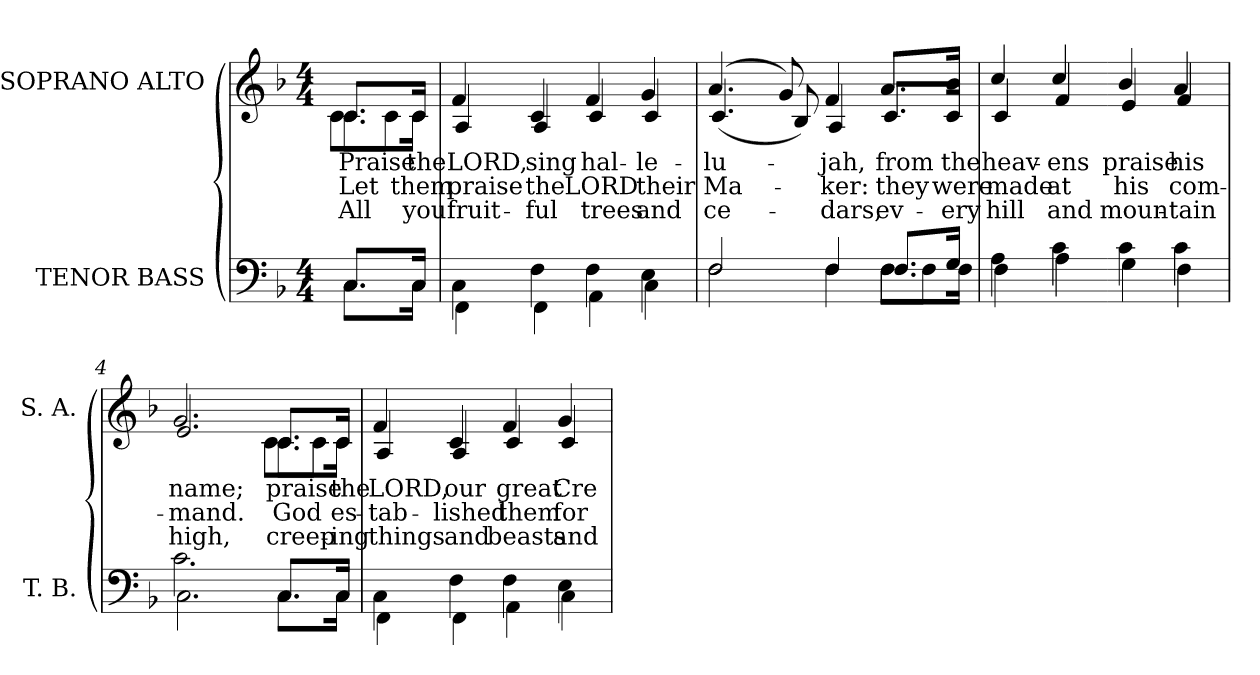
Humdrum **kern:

**kern	**kern	**text	**text	**text
*part2	*part1	*part1	*part1	*part1
*staff2	*staff1	*staff1	*staff1	*staff1
*I"TENOR BASS	*I"SOPRANO ALTO	*	*	*
*I'T. B.	*I'S. A.	*	*	*
!!LO:PB:g=z
*clefF4	*clefG2	*	*	*
*k[b-]	*k[b-]	*	*	*
*F:	*F:	*	*	*
*M4/4	*M4/4	*	*	*
=	=	=	=	=
*^	*	*	*	*
!	!	!LO:TX:b:cj:t=1	!	!	!
!	!	!LO:TX:b:cj:t=2	!	!	!
!	!	!LO:TX:b:cj:t=3	!	!	!
!	!	!	!LO:LY:b:color=#000000	!LO:LY:b:color=#000000	!LO:LY:b:color=#000000
*	*	*^	*	*	*
*	*	*	*^	*	*	*
8.Ci/L	8.Ci\L	8.ci/L	8.ci\L	8ci\L	Praise	Let	All
.	.	.	.	8ci\J	.	.	.
!	!	!	!	!	!LO:LY:b:color=#000000	!LO:LY:b:color=#000000	!LO:LY:b:color=#000000
16Ci/Jk	16Ci\Jk	16ci/Jk	16ci\Jk	.	the	them	you
*	*	*v	*v	*v	*	*	*
=	=	=	=	=	=
*	*	*^	*	*	*
!	!	!	!	!LO:LY:b:color=#000000	!LO:LY:b:color=#000000	!LO:LY:b:color=#000000
4Ci\	4FFi\	4fi/	4Ai/	LORD,	praise	fruit-
!	!	!	!	!LO:LY:b:color=#000000	!LO:LY:b:color=#000000	!LO:LY:b:color=#000000
4Fi\	4FFi\	4ci/	4Ai/	sing	the	-ful
!	!	!	!	!LO:LY:b:color=#000000	!LO:LY:b:color=#000000	!LO:LY:b:color=#000000
4Fi\	4AAi\	4fi/	4ci/	hal-	LORD	trees
!	!	!	!	!LO:LY:b:color=#000000	!LO:LY:b:color=#000000	!LO:LY:b:color=#000000
4Ei\	4Ci\	4gi/	4ci/	-le-	their	and
=1	=1	=1	=1	=1	=1	=1
*	*^	*	*	*	*	*
!	!	!	!	!	!LO:LY:b:color=#000000	!LO:LY:b:color=#000000	!LO:LY:b:color=#000000
2.ryy	2Fi/	2Fi\	(4.ai/	(4.ci/	-lu-	Ma-	ce-
.	.	.	8gi/)	8B-i/)	.	.	.
!	!	!	!	!	!LO:LY:b:color=#000000	!LO:LY:b:color=#000000	!LO:LY:b:color=#000000
.	4Fi/	4Fi\	4fi/	4Ai/	-jah,	-ker:	-dars,
!	!	!	!	!	!LO:LY:b:color=#000000	!LO:LY:b:color=#000000	!LO:LY:b:color=#000000
8Fi\L	8.Fi/L	8.Fi\L	8.ai/L	8.ci/L	from	they	ev-
8Fi\J	.	.	.	.	.	.	.
!	!	!	!	!	!LO:LY:b:color=#000000	!LO:LY:b:color=#000000	!LO:LY:b:color=#000000
.	16Gi/Jk	16Fi\Jk	16b-i/Jk	16ci/Jk	the	were	-ery
*	*v	*v	*	*	*	*	*
=2	=2	=2	=2	=2	=2	=2
*	*^	*	*	*	*	*
!	!	!	!	!	!LO:LY:b:color=#000000	!LO:LY:b:color=#000000	!LO:LY:b:color=#000000
*	*v	*v	*	*	*	*	*
4Ai\	4Fi\	4cci/	4ci/	heav-	made	hill
!	!	!	!	!LO:LY:b:color=#000000	!LO:LY:b:color=#000000	!LO:LY:b:color=#000000
4ci\	4Ai\	4cci/	4fi/	-ens	at	and
!!LO:LB:g=z	!!
=3-	=3-	=3-	=3-	=3-	=3-	=3-
!	!	!	!	!LO:LY:b:color=#000000	!LO:LY:b:color=#000000	!LO:LY:b:color=#000000
4ci\	4Gi\	4b-i/	4ei/	praise	his	moun-
!	!	!	!	!LO:LY:b:color=#000000	!LO:LY:b:color=#000000	!LO:LY:b:color=#000000
4ci\	4Fi\	4ai/	4fi/	his	com-	-tain
*	*	*v	*v	*	*	*
=4	=4	=4	=4	=4	=4
*	*	*^	*	*	*
!	!	!	!	!LO:LY:b:color=#000000	!LO:LY:b:color=#000000	!LO:LY:b:color=#000000
*	*	*	*^	*	*	*
2.ci\	2.Ci\	2.gi/	2.ei/	2.ryy	name;	-mand.	high,
!	!	!	!	!	!LO:LY:b:color=#000000	!LO:LY:b:color=#000000	!LO:LY:b:color=#000000
8.Ci/L	8.Ci\L	8.ci/L	8.ci\L	8ci\L	praise	God	creep-
.	.	.	.	8ci\J	.	.	.
!	!	!	!	!	!LO:LY:b:color=#000000	!LO:LY:b:color=#000000	!LO:LY:b:color=#000000
16Ci/Jk	16Ci\Jk	16ci/Jk	16ci\Jk	.	the	es-	-ing
*	*	*v	*v	*v	*	*	*
=5	=5	=5	=5	=5	=5
*	*	*^	*	*	*
!	!	!	!	!LO:LY:b:color=#000000	!LO:LY:b:color=#000000	!LO:LY:b:color=#000000
4Ci\	4FFi\	4fi/	4Ai/	LORD,	-tab-	things
!	!	!	!	!LO:LY:b:color=#000000	!LO:LY:b:color=#000000	!LO:LY:b:color=#000000
4Fi\	4FFi\	4ci/	4Ai/	our	-lished	and
!	!	!	!	!LO:LY:b:color=#000000	!LO:LY:b:color=#000000	!LO:LY:b:color=#000000
4Fi\	4AAi\	4fi/	4ci/	great	them	beasts
!	!	!	!	!LO:LY:b:color=#000000	!LO:LY:b:color=#000000	!LO:LY:b:color=#000000
4Ei\	4Ci\	4gi/	4ci/	Cre-	for-	and
*v	*v	*	*	*	*	*
*	*v	*v	*	*	*
=	=	=	=	=
*-	*-	*-	*-	*-
